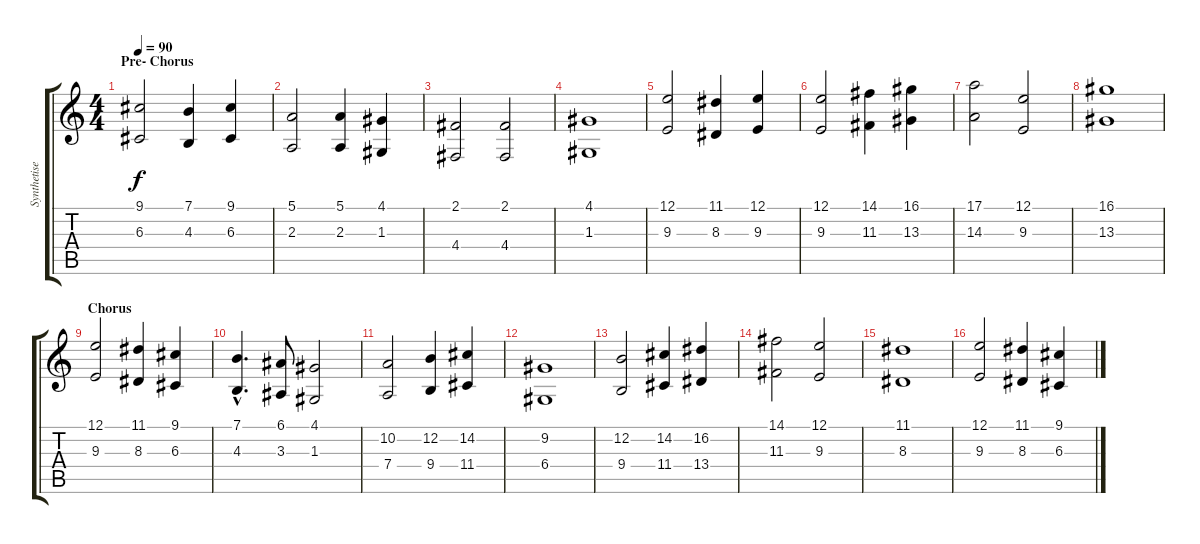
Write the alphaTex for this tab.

\track ("Synthetiser I" "Synthetise") {instrument stringensemble1}
\staff {score tabs}
\tuning (E4 B3 G3 D3 A2 E2) {hide}
\ts (4 4)
\section ("" "Pre- Chorus")
\tempo 90
\clef g2
\ks c
(9.1 6.3).2{dy f} (7.1 4.3).4 (9.1 6.3).4 |
(5.1 2.3).2 (5.1 2.3).4 (4.1 1.3).4 |
(2.1 4.4).2 (2.1 4.4).2 |
(4.1 1.3).1 |
(12.1 9.3).2 (11.1 8.3).4 (12.1 9.3).4 |
(12.1 9.3).2 (14.1 11.3).4 (16.1 13.3).4 |
(17.1 14.3).2 (12.1 9.3).2 |
(16.1 13.3).1 |
\section ("" "Chorus")
(12.1 9.3).2 (11.1 8.3).4 (9.1 6.3).4 |
(7.1{hac} 4.3{hac}).4{d} (6.1 3.3).8 (4.1 1.3).2 |
(10.2 7.4).2 (12.2 9.4).4 (14.2 11.4).4 |
(9.2 6.4).1 |
(12.2 9.4).2 (14.2 11.4).4 (16.2 13.4).4 |
(14.1 11.3).2 (12.1 9.3).2 |
(11.1 8.3).1 |
(12.1 9.3).2 (11.1 8.3).4 (9.1 6.3).4
